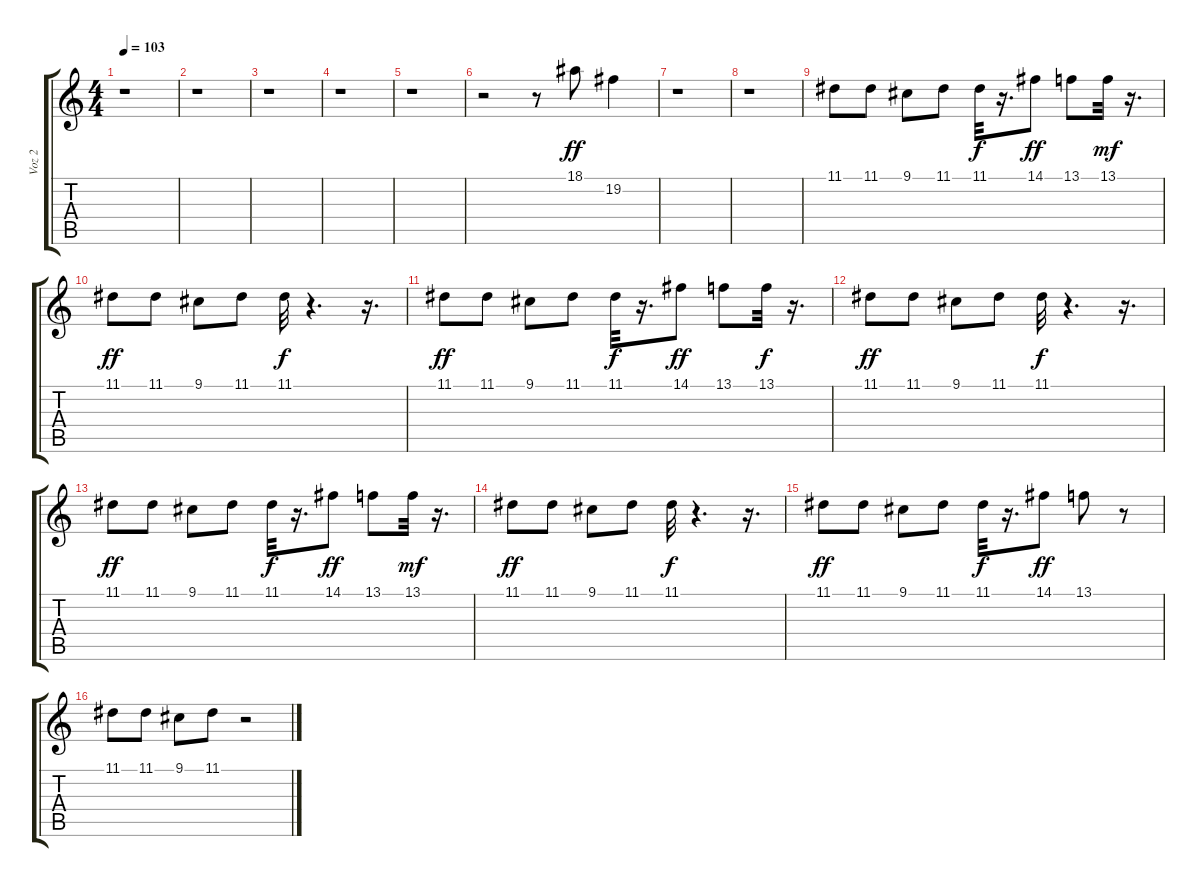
\track ("Voz 2" "Voz 2") {instrument lead6voice}
\staff {score tabs}
\tuning (E4 B3 G3 D3 A2 E2) {hide}
\ts (4 4)
\tempo 103
\clef g2
\ks c
r.1{dy ff} |
r.1 |
r.1 |
r.1 |
r.1 |
r.2 r.8 18.1.8 19.2.4 |
r.1 |
r.1 |
11.1.8 11.1.8 9.1.8 11.1.8 11.1.32{dy f} r.16{d} 14.1.8{dy ff} 13.1.8 13.1.32{dy mf} r.16{d} |
11.1.8{dy ff} 11.1.8 9.1.8 11.1.8 11.1.32{dy f} r.4{d} r.16{d} |
11.1.8{dy ff} 11.1.8 9.1.8 11.1.8 11.1.32{dy f} r.16{d} 14.1.8{dy ff} 13.1.8 13.1.32{dy f} r.16{d} |
11.1.8{dy ff} 11.1.8 9.1.8 11.1.8 11.1.32{dy f} r.4{d} r.16{d} |
11.1.8{dy ff} 11.1.8 9.1.8 11.1.8 11.1.32{dy f} r.16{d} 14.1.8{dy ff} 13.1.8 13.1.32{dy mf} r.16{d} |
11.1.8{dy ff} 11.1.8 9.1.8 11.1.8 11.1.32{dy f} r.4{d} r.16{d} |
11.1.8{dy ff} 11.1.8 9.1.8 11.1.8 11.1.32{dy f} r.16{d} 14.1.8{dy ff} 13.1.8 r.8 |
11.1.8 11.1.8 9.1.8 11.1.8 r.2
